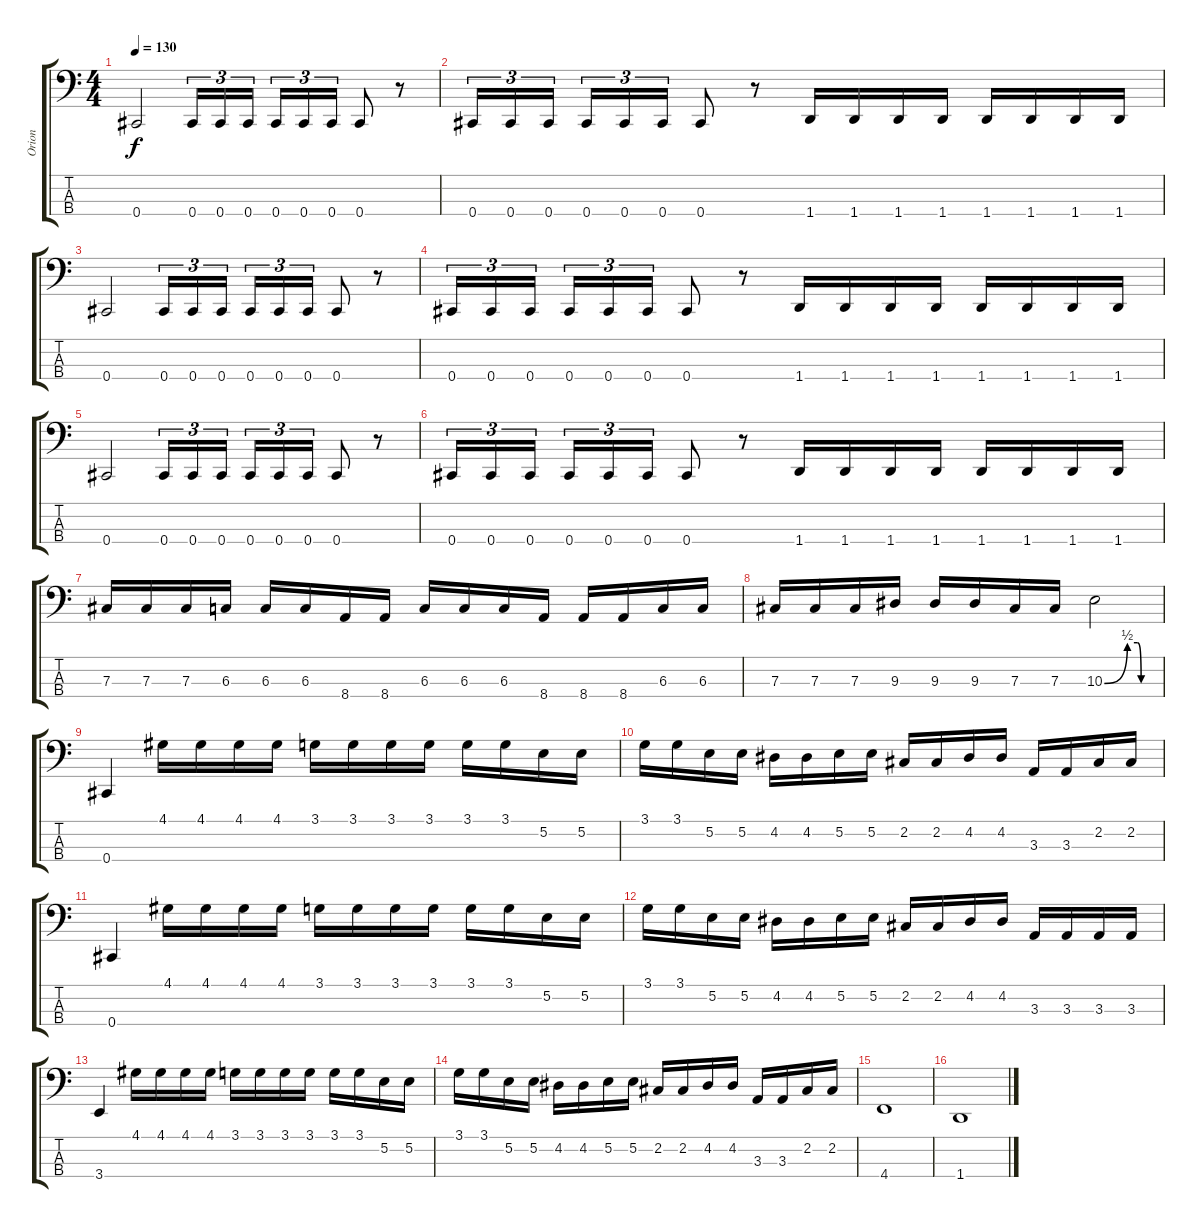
\track ("Orion" "Orion") {instrument electricbassfinger}
\staff {score tabs}
\tuning (E2 B1 Gb1 Db1) {hide}
\ts (4 4)
\tempo 130
\clef f4
\ks c
0.4.2{dy f} 0.4.16{tu (3 2)} 0.4.16{tu (3 2)} 0.4.16{tu (3 2) beam splitsecondary} 0.4.16{tu (3 2)} 0.4.16{tu (3 2)} 0.4.16{tu (3 2)} 0.4.8 r.8 |
0.4.16{tu (3 2)} 0.4.16{tu (3 2)} 0.4.16{tu (3 2) beam splitsecondary} 0.4.16{tu (3 2)} 0.4.16{tu (3 2)} 0.4.16{tu (3 2)} 0.4.8 r.8 1.4.16 1.4.16 1.4.16 1.4.16 1.4.16 1.4.16 1.4.16 1.4.16 |
0.4.2 0.4.16{tu (3 2)} 0.4.16{tu (3 2)} 0.4.16{tu (3 2) beam splitsecondary} 0.4.16{tu (3 2)} 0.4.16{tu (3 2)} 0.4.16{tu (3 2)} 0.4.8 r.8 |
0.4.16{tu (3 2)} 0.4.16{tu (3 2)} 0.4.16{tu (3 2) beam splitsecondary} 0.4.16{tu (3 2)} 0.4.16{tu (3 2)} 0.4.16{tu (3 2)} 0.4.8 r.8 1.4.16 1.4.16 1.4.16 1.4.16 1.4.16 1.4.16 1.4.16 1.4.16 |
0.4.2 0.4.16{tu (3 2)} 0.4.16{tu (3 2)} 0.4.16{tu (3 2) beam splitsecondary} 0.4.16{tu (3 2)} 0.4.16{tu (3 2)} 0.4.16{tu (3 2)} 0.4.8 r.8 |
0.4.16{tu (3 2)} 0.4.16{tu (3 2)} 0.4.16{tu (3 2) beam splitsecondary} 0.4.16{tu (3 2)} 0.4.16{tu (3 2)} 0.4.16{tu (3 2)} 0.4.8 r.8 1.4.16 1.4.16 1.4.16 1.4.16 1.4.16 1.4.16 1.4.16 1.4.16 |
7.3.16 7.3.16 7.3.16 6.3.16 6.3.16 6.3.16 8.4.16 8.4.16 6.3.16 6.3.16 6.3.16 8.4.16 8.4.16 8.4.16 6.3.16 6.3.16 |
7.3.16 7.3.16 7.3.16 9.3.16 9.3.16 9.3.16 7.3.16 7.3.16 10.3{be (custom 0 0 25 2 36 2 40 0 60 0)}.2 |
0.4.4 4.1.16 4.1.16 4.1.16 4.1.16 3.1.16 3.1.16 3.1.16 3.1.16 3.1.16 3.1.16 5.2.16 5.2.16 |
3.1.16 3.1.16 5.2.16 5.2.16 4.2.16 4.2.16 5.2.16 5.2.16 2.2.16 2.2.16 4.2.16 4.2.16 3.3.16 3.3.16 2.2.16 2.2.16 |
0.4.4 4.1.16 4.1.16 4.1.16 4.1.16 3.1.16 3.1.16 3.1.16 3.1.16 3.1.16 3.1.16 5.2.16 5.2.16 |
3.1.16 3.1.16 5.2.16 5.2.16 4.2.16 4.2.16 5.2.16 5.2.16 2.2.16 2.2.16 4.2.16 4.2.16 3.3.16 3.3.16 3.3.16 3.3.16 |
3.4.4 4.1.16 4.1.16 4.1.16 4.1.16 3.1.16 3.1.16 3.1.16 3.1.16 3.1.16 3.1.16 5.2.16 5.2.16 |
3.1.16 3.1.16 5.2.16 5.2.16 4.2.16 4.2.16 5.2.16 5.2.16 2.2.16 2.2.16 4.2.16 4.2.16 3.3.16 3.3.16 2.2.16 2.2.16 |
4.4.1 |
1.4.1
